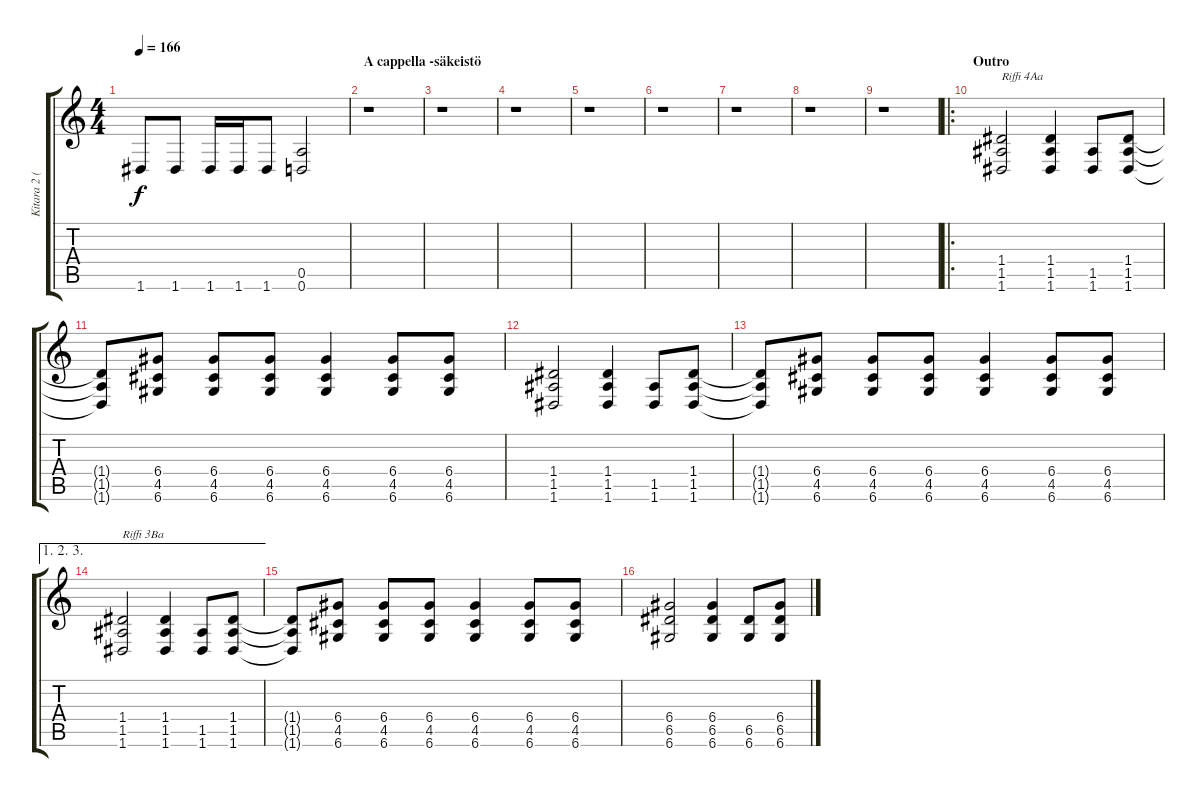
\track ("Kitara 2 (Tuomo)" "Kitara 2 (") {instrument distortionguitar}
\staff {score tabs}
\tuning (E4 B3 G3 D3 A2 D2) {hide}
\ts (4 4)
\tempo 166
\clef g2
\ks c
1.6.8{dy f} 1.6.8 1.6.16 1.6.16 1.6.8 (0.5 0.6).2 |
\section ("" "A cappella -säkeistö")
r.1 |
r.1 |
r.1 |
r.1 |
r.1 |
r.1 |
r.1 |
r.1 |
\ro
\section ("" "Outro")
(1.4 1.5 1.6).2{txt "Riffi 4Aa"} (1.4 1.5 1.6).4 (1.5 1.6).8 (1.4 1.5 1.6).8 |
(1.4{t} 1.5{t} 1.6{t}).8 (6.4 4.5 6.6).8 (6.4 4.5 6.6).8 (6.4 4.5 6.6).8 (6.4 4.5 6.6).4 (6.4 4.5 6.6).8 (6.4 4.5 6.6).8 |
(1.4 1.5 1.6).2 (1.4 1.5 1.6).4 (1.5 1.6).8 (1.4 1.5 1.6).8 |
(1.4{t} 1.5{t} 1.6{t}).8 (6.4 4.5 6.6).8 (6.4 4.5 6.6).8 (6.4 4.5 6.6).8 (6.4 4.5 6.6).4 (6.4 4.5 6.6).8 (6.4 4.5 6.6).8 |
\ae (1 2 3)
(1.4 1.5 1.6).2{txt "Riffi 3Ba"} (1.4 1.5 1.6).4 (1.5 1.6).8 (1.4 1.5 1.6).8 |
(1.4{t} 1.5{t} 1.6{t}).8 (6.4 4.5 6.6).8 (6.4 4.5 6.6).8 (6.4 4.5 6.6).8 (6.4 4.5 6.6).4 (6.4 4.5 6.6).8 (6.4 4.5 6.6).8 |
(6.4 6.5 6.6).2 (6.4 6.5 6.6).4 (6.5 6.6).8 (6.4 6.5 6.6).8
